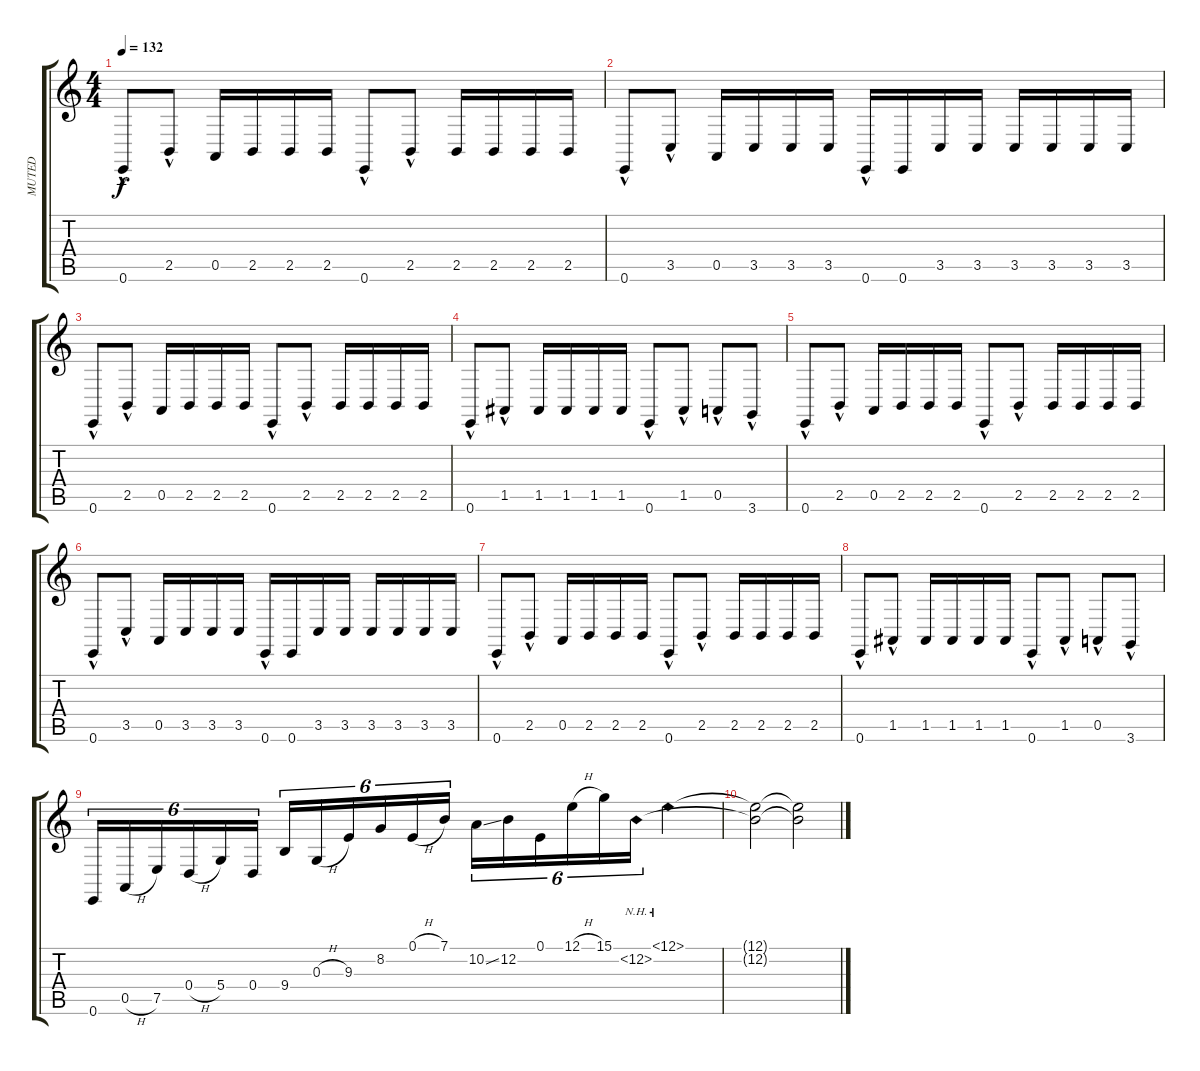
\track ("MUTED" "MUTED") {instrument woodblock}
\staff {score tabs}
\tuning (E4 B3 G3 D3 A2 E2) {hide}
\ts (4 4)
\tempo 132
\clef g2
\ks c
0.6{hac}.8{dy f instrument woodblock} 2.5{hac}.8 0.5.16 2.5.16 2.5.16 2.5.16 0.6{hac}.8 2.5{hac}.8 2.5.16 2.5.16 2.5.16 2.5.16 |
0.6{hac}.8 3.5{hac}.8 0.5.16 3.5.16 3.5.16 3.5.16 0.6{hac}.16 0.6.16 3.5.16 3.5.16 3.5.16 3.5.16 3.5.16 3.5.16 |
0.6{hac}.8 2.5{hac}.8 0.5.16 2.5.16 2.5.16 2.5.16 0.6{hac}.8 2.5{hac}.8 2.5.16 2.5.16 2.5.16 2.5.16 |
0.6{hac}.8 1.5{hac}.8 1.5.16 1.5.16 1.5.16 1.5.16 0.6{hac}.8 1.5{hac}.8 0.5{hac}.8 3.6{hac}.8 |
0.6{hac}.8 2.5{hac}.8 0.5.16 2.5.16 2.5.16 2.5.16 0.6{hac}.8 2.5{hac}.8 2.5.16 2.5.16 2.5.16 2.5.16 |
0.6{hac}.8 3.5{hac}.8 0.5.16 3.5.16 3.5.16 3.5.16 0.6{hac}.16 0.6.16 3.5.16 3.5.16 3.5.16 3.5.16 3.5.16 3.5.16 |
0.6{hac}.8 2.5{hac}.8 0.5.16 2.5.16 2.5.16 2.5.16 0.6{hac}.8 2.5{hac}.8 2.5.16 2.5.16 2.5.16 2.5.16 |
0.6{hac}.8 1.5{hac}.8 1.5.16 1.5.16 1.5.16 1.5.16 0.6{hac}.8 1.5{hac}.8 0.5{hac}.8 3.6{hac}.8 |
0.6.16{tu (6 4)} 0.5{h}.16{tu (6 4)} 7.5.16{tu (6 4)} 0.4{h}.16{tu (6 4)} 5.4.16{tu (6 4)} 0.4.16{tu (6 4)} 9.4.16{tu (6 4)} 0.3{h}.16{tu (6 4)} 9.3.16{tu (6 4)} 8.2.16{tu (6 4)} 0.1{h}.16{tu (6 4)} 7.1.16{tu (6 4)} 10.2{ss}.16{tu (6 4)} 12.2.16{tu (6 4)} 0.1.16{tu (6 4)} 12.1{h}.16{tu (6 4)} 15.1.16{tu (6 4)} 12.2{nh}.16{tu (6 4)} 12.1{nh}.4 |
(12.1{t} 12.2{t}).2 (12.1{t} 12.2{t}).2
